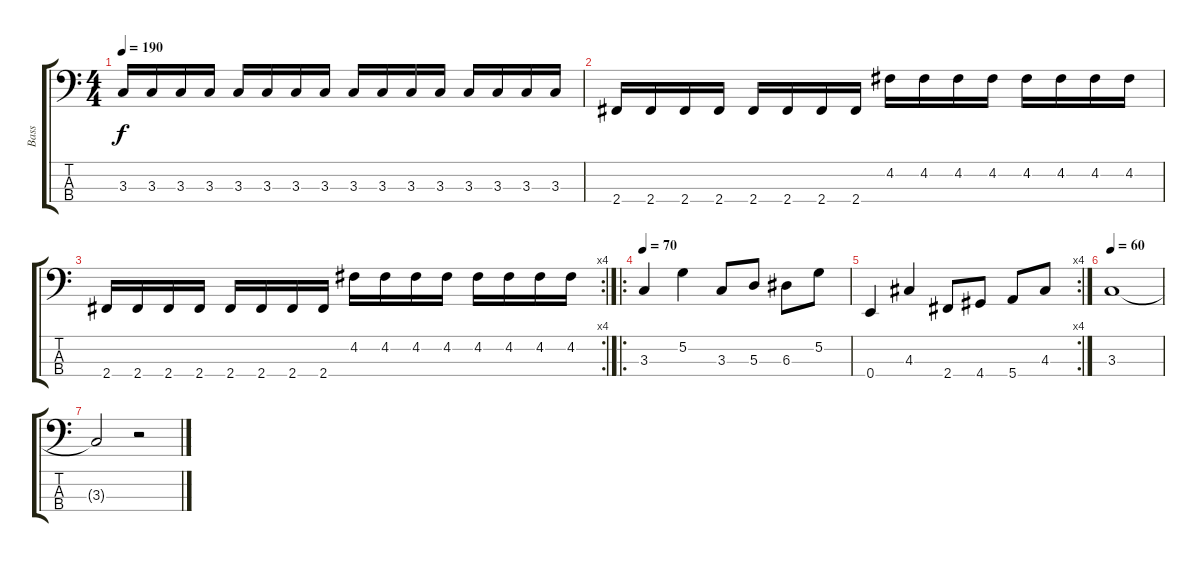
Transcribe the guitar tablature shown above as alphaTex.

\track ("Bass" "Bass") {instrument electricbassfinger}
\staff {score tabs}
\tuning (G2 D2 A1 E1) {hide}
\ts (4 4)
\tempo 190
\clef f4
\ks c
3.3.16{dy f} 3.3.16 3.3.16 3.3.16 3.3.16 3.3.16 3.3.16 3.3.16 3.3.16 3.3.16 3.3.16 3.3.16 3.3.16 3.3.16 3.3.16 3.3.16 |
2.4.16 2.4.16 2.4.16 2.4.16 2.4.16 2.4.16 2.4.16 2.4.16 4.2.16 4.2.16 4.2.16 4.2.16 4.2.16 4.2.16 4.2.16 4.2.16 |
\rc 4
2.4.16 2.4.16 2.4.16 2.4.16 2.4.16 2.4.16 2.4.16 2.4.16 4.2.16 4.2.16 4.2.16 4.2.16 4.2.16 4.2.16 4.2.16 4.2.16 |
\ro
\tempo 70
3.3.4 5.2.4 3.3.8 5.3.8 6.3.8 5.2.8 |
\rc 4
0.4.4 4.3.4 2.4.8 4.4.8 5.4.8 4.3.8 |
\tempo 60
3.3.1 |
3.3{t}.2 r.2
